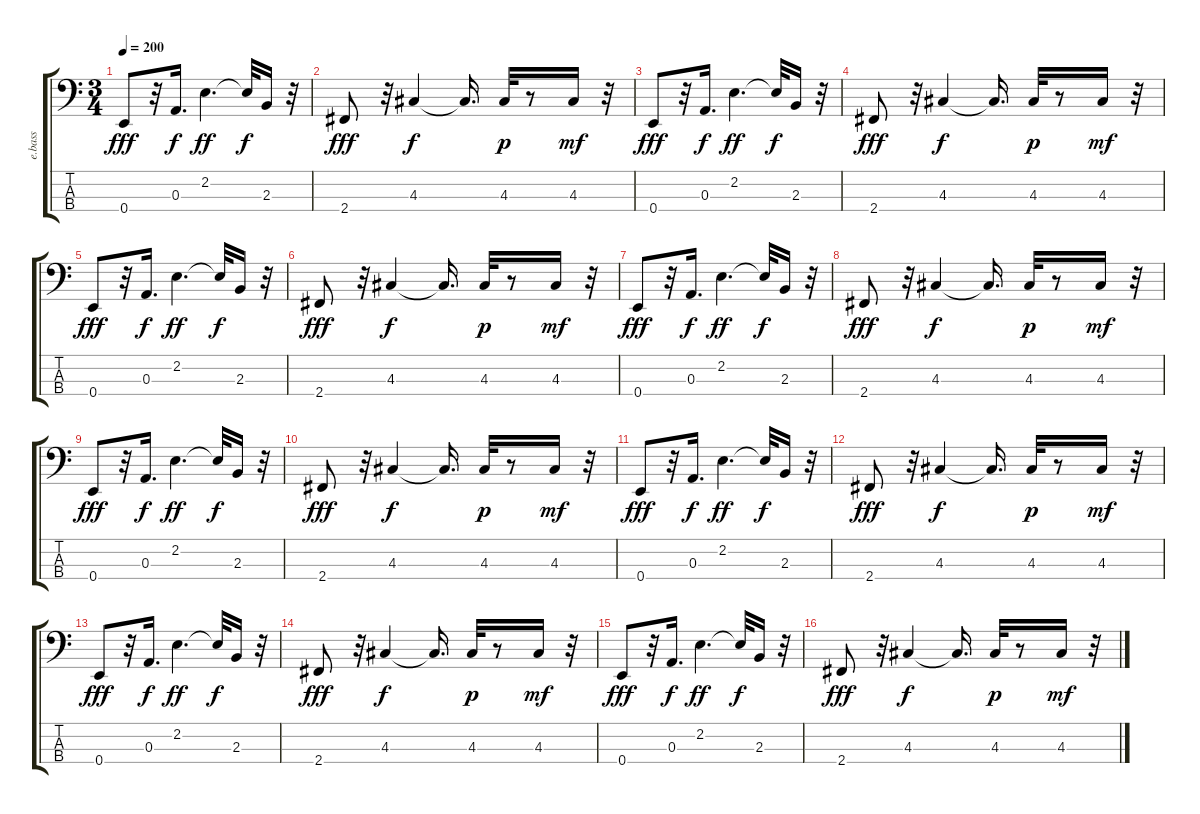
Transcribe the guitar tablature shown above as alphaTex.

\track ("e.bass" "e.bass") {instrument fretlessbass}
\staff {score tabs}
\tuning (G2 D2 A1 E1) {hide}
\ts (3 4)
\tempo 200
\clef f4
\ks c
0.4.8{dy fff} r.32 0.3.16{d dy f} 2.2.4{d dy ff} 2.2{t}.32{dy f} 2.3.16 r.32 |
2.4.8{dy fff} r.32 4.3.4{dy f} 4.3{t}.16{d} 4.3.32{dy p} r.8 4.3.16{dy mf} r.32 |
0.4.8{dy fff} r.32 0.3.16{d dy f} 2.2.4{d dy ff} 2.2{t}.32{dy f} 2.3.16 r.32 |
2.4.8{dy fff} r.32 4.3.4{dy f} 4.3{t}.16{d} 4.3.32{dy p} r.8 4.3.16{dy mf} r.32 |
0.4.8{dy fff} r.32 0.3.16{d dy f} 2.2.4{d dy ff} 2.2{t}.32{dy f} 2.3.16 r.32 |
2.4.8{dy fff} r.32 4.3.4{dy f} 4.3{t}.16{d} 4.3.32{dy p} r.8 4.3.16{dy mf} r.32 |
0.4.8{dy fff} r.32 0.3.16{d dy f} 2.2.4{d dy ff} 2.2{t}.32{dy f} 2.3.16 r.32 |
2.4.8{dy fff} r.32 4.3.4{dy f} 4.3{t}.16{d} 4.3.32{dy p} r.8 4.3.16{dy mf} r.32 |
0.4.8{dy fff} r.32 0.3.16{d dy f} 2.2.4{d dy ff} 2.2{t}.32{dy f} 2.3.16 r.32 |
2.4.8{dy fff} r.32 4.3.4{dy f} 4.3{t}.16{d} 4.3.32{dy p} r.8 4.3.16{dy mf} r.32 |
0.4.8{dy fff} r.32 0.3.16{d dy f} 2.2.4{d dy ff} 2.2{t}.32{dy f} 2.3.16 r.32 |
2.4.8{dy fff} r.32 4.3.4{dy f} 4.3{t}.16{d} 4.3.32{dy p} r.8 4.3.16{dy mf} r.32 |
0.4.8{dy fff} r.32 0.3.16{d dy f} 2.2.4{d dy ff} 2.2{t}.32{dy f} 2.3.16 r.32 |
2.4.8{dy fff} r.32 4.3.4{dy f} 4.3{t}.16{d} 4.3.32{dy p} r.8 4.3.16{dy mf} r.32 |
0.4.8{dy fff} r.32 0.3.16{d dy f} 2.2.4{d dy ff} 2.2{t}.32{dy f} 2.3.16 r.32 |
2.4.8{dy fff} r.32 4.3.4{dy f} 4.3{t}.16{d} 4.3.32{dy p} r.8 4.3.16{dy mf} r.32
